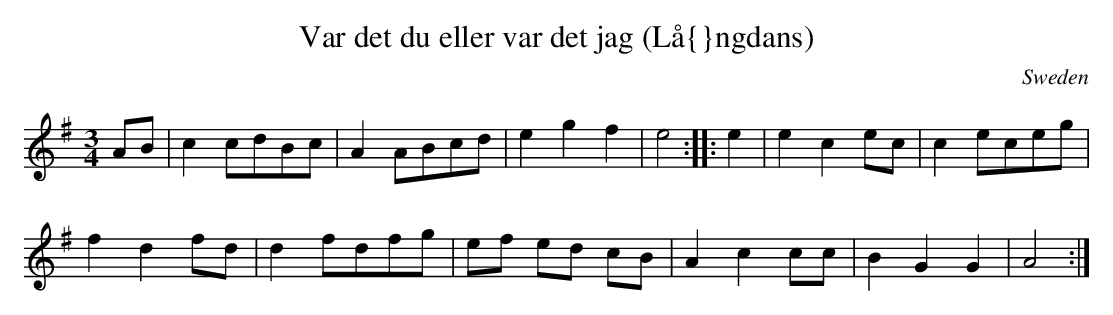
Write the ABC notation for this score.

X:1
T:Var det du eller var det jag (L\aa{}ngdans)
O:Sweden
M:3/4
K:ADor
AB|\
c2cdBc|A2ABcd|e2g2f2 |e4::\
e2|\
e2c2ec|c2eceg|
f2d2fd|d2fdfg|\
ef ed cB|A2c2cc|B2G2G2|A4:|
